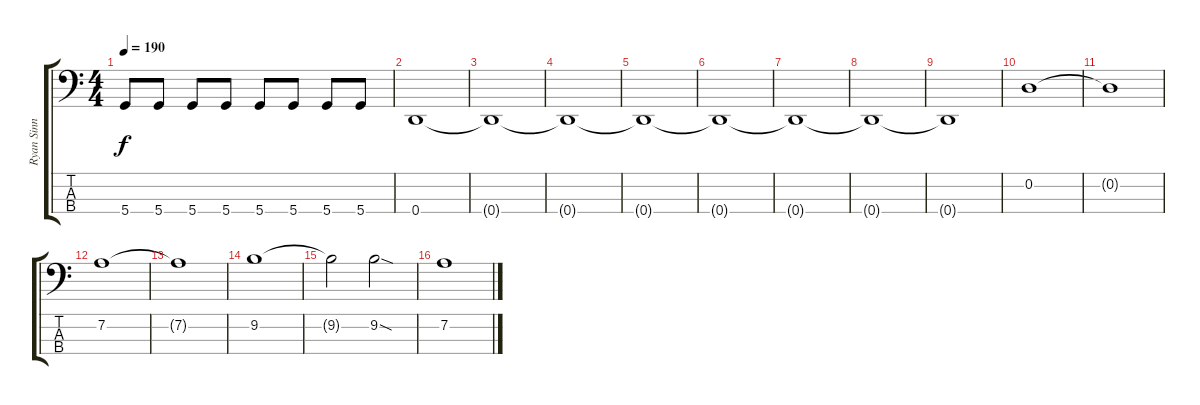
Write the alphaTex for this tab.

\track ("Ryan Sinn" "Ryan Sinn") {instrument electricbassfinger}
\staff {score tabs}
\tuning (G2 D2 A1 D1) {hide}
\ts (4 4)
\tempo 190
\clef f4
\ks c
5.4.8{dy f} 5.4.8 5.4.8 5.4.8 5.4.8 5.4.8 5.4.8 5.4.8 |
0.4.1{volume 8} |
0.4{t}.1 |
0.4{t}.1 |
0.4{t}.1 |
0.4{t}.1{volume 0} |
0.4{t}.1 |
0.4{t}.1 |
0.4{t}.1 |
0.2.1{volume 16} |
0.2{t}.1 |
7.2.1 |
7.2{t}.1 |
9.2.1 |
9.2{t}.2 9.2{sod}.2 |
7.2.1
